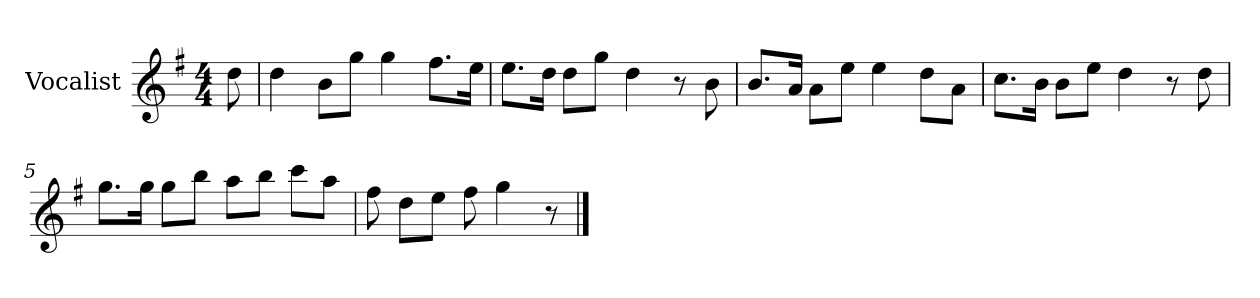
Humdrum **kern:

**kern
*part1
*staff1
*I"Vocalist
*k[f#]
*G:
*M4/4
=
8dd
=1
4dd
8bL
8ggJ
4gg
8.ff#L
16eeJk
=2
8.eeL
16ddJk
8ddL
8ggJ
4dd
8r
8b
=3
8.bL
16aJk
8aL
8eeJ
4ee
8ddL
8aJ
=4
8.ccL
16bJk
8bL
8eeJ
4dd
8r
8dd
=5
8.ggL
16ggJk
8ggL
8bbJ
8aaL
8bbJ
8cccL
8aaJ
=6
8ff#
8ddL
8eeJ
8ff#
4gg
8r
==
*-
